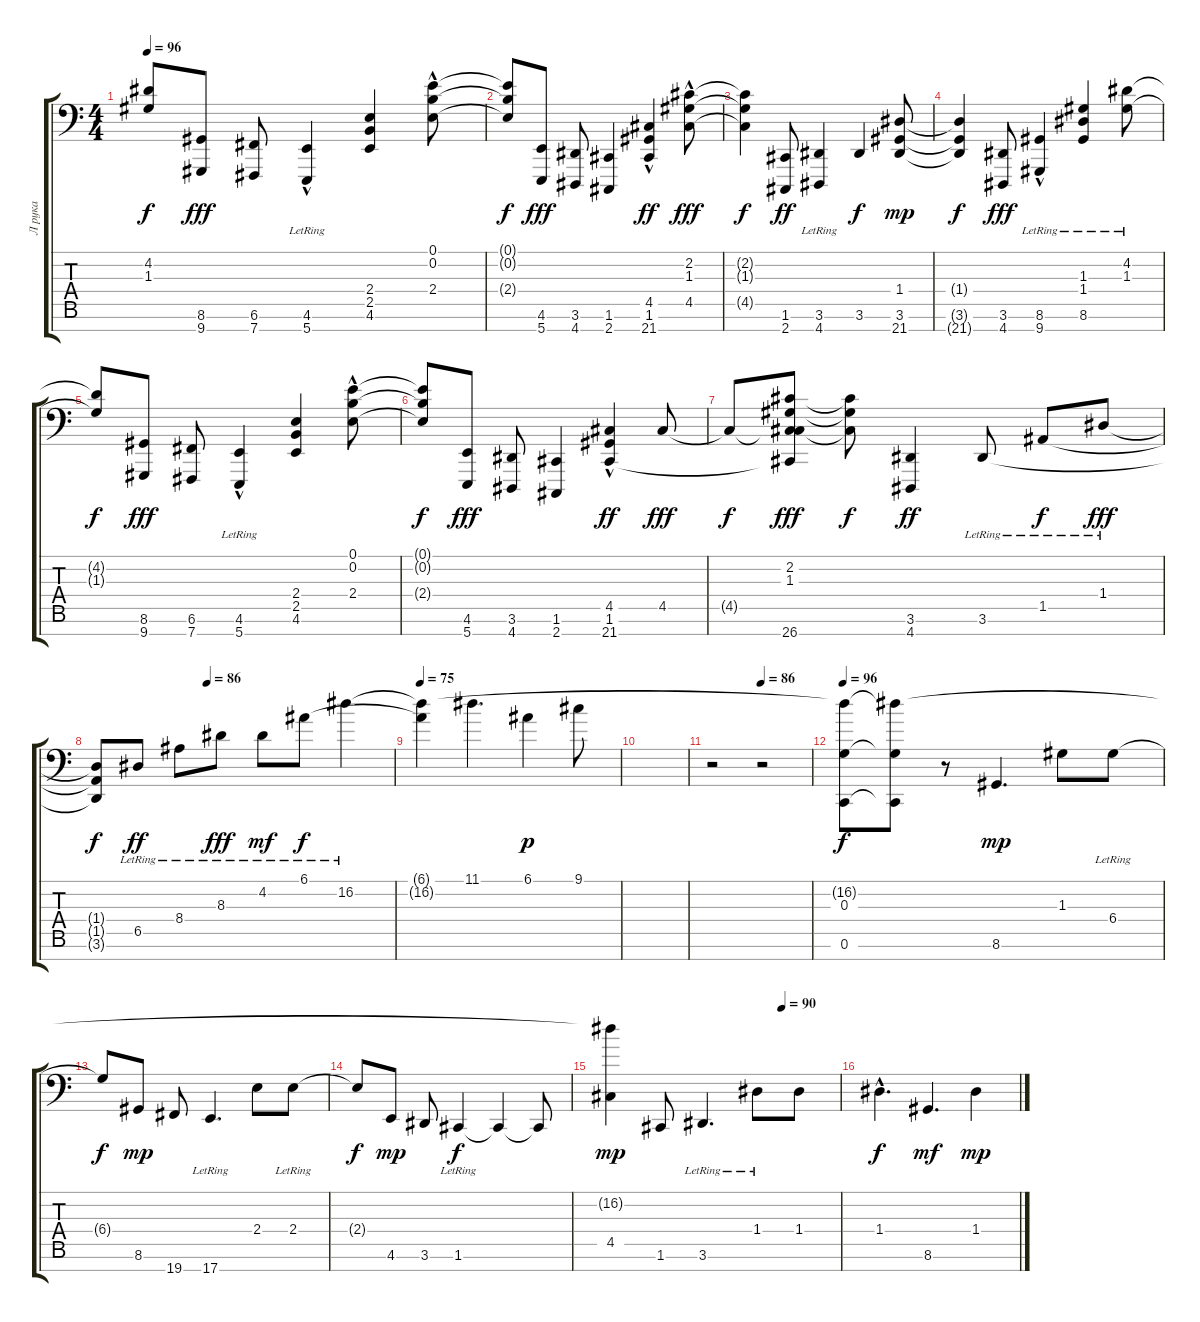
\track ("Л рука" "Л рука") {instrument acousticgrandpiano}
\staff {score tabs}
\tuning (E4 B3 G3 D3 A2 C2 B0) {hide}
\ts (4 4)
\tempo 96
\clef f4
\ks c
(4.2{t} 1.3{t}).8{dy f} (8.6 9.7).8{dy fff} (6.6 7.7).8 (4.6 5.7{hac lr}).4 (2.4 2.5 4.6).4 (0.1 0.2{hac} 2.4{hac}).8 |
(0.1{t} 0.2{t} 2.4{t}).8{dy f} (4.6 5.7).8{dy fff} (3.6 4.7).8 (1.6 2.7).4 (4.5 1.6{hac} 21.7).4{dy ff} (2.2 1.3{hac} 4.5).8{dy fff} |
(2.2{t} 1.3{t} 4.5{t}).4{dy f} (1.6 2.7).8{dy ff} (3.6 4.7{lr}).4 3.6.4{dy f} (1.4 3.6 21.7).8{dy mp} |
(1.4{t} 3.6{t} 21.7{t}).4{dy f} (3.6 4.7).8{dy fff} (8.6{lr} 9.7{hac lr}).4 (1.3{lr} 1.4{lr} 8.6{lr}).4 (4.2{lr} 1.3{lr}).8 |
(4.2{t} 1.3{t}).8{dy f} (8.6 9.7).8{dy fff} (6.6 7.7).8 (4.6{hac lr} 5.7{hac lr}).4 (2.4 2.5 4.6).4 (0.1{hac} 0.2{hac} 2.4{hac}).8 |
(0.1{t} 0.2{t} 2.4{t}).8{dy f} (4.6 5.7).8{dy fff} (3.6 4.7).8 (1.6 2.7).4 (4.5 1.6{hac} 21.7).4{dy ff} 4.5.8{dy fff} |
4.5{t}.8{dy f} (2.2 1.3 4.5{t} 1.6{t} 26.7).8{dy fff} (2.2{t} 1.3{t} 26.7{t}).8{dy f} (3.6 4.7).4{dy ff} 3.6{lr}.8 1.5{lr}.8{dy f} 1.4{lr}.8{dy fff} |
\tempo (86 0.375)
(1.4{t} 1.5{t} 3.6{t}).8{dy f} 6.5{lr}.8{dy ff} 8.4{lr}.8 8.3{lr}.8{dy fff} 4.2{lr}.8{dy mf} 6.1{lr}.8{dy f} 16.2{lr}.4 |
\tempo 75
(6.1{t} 16.2{t}).4 11.1.4{d} 6.1.4{dy p} 9.1.8 |
|
\tempo (86 0.5)
r.2 r.2 |
\tempo 96
(16.2{t} 0.3 0.6).8{dy f} (16.2{t} 0.3{t} 0.6{t}).8 r.8 8.6.4{d dy mp} 1.3.8 6.4{lr}.8 |
6.4{t}.8{dy f} 8.6.8{dy mp} 19.7.8 17.7{lr}.4{d} 2.4.8 2.4{lr}.8 |
2.4{t}.8{dy f} 4.6.8{dy mp} 3.6.8 1.6{lr}.4{dy f} 1.6{t}.4 1.6{t}.8 |
\tempo (90 0.75)
(16.2{t} 4.5).4{dy mp} 1.6.8 3.6{lr}.4{d} 1.4{lr}.8 1.4.8 |
1.4{hac}.4{d dy f} 8.6.4{d dy mf} 1.4.4{dy mp}
